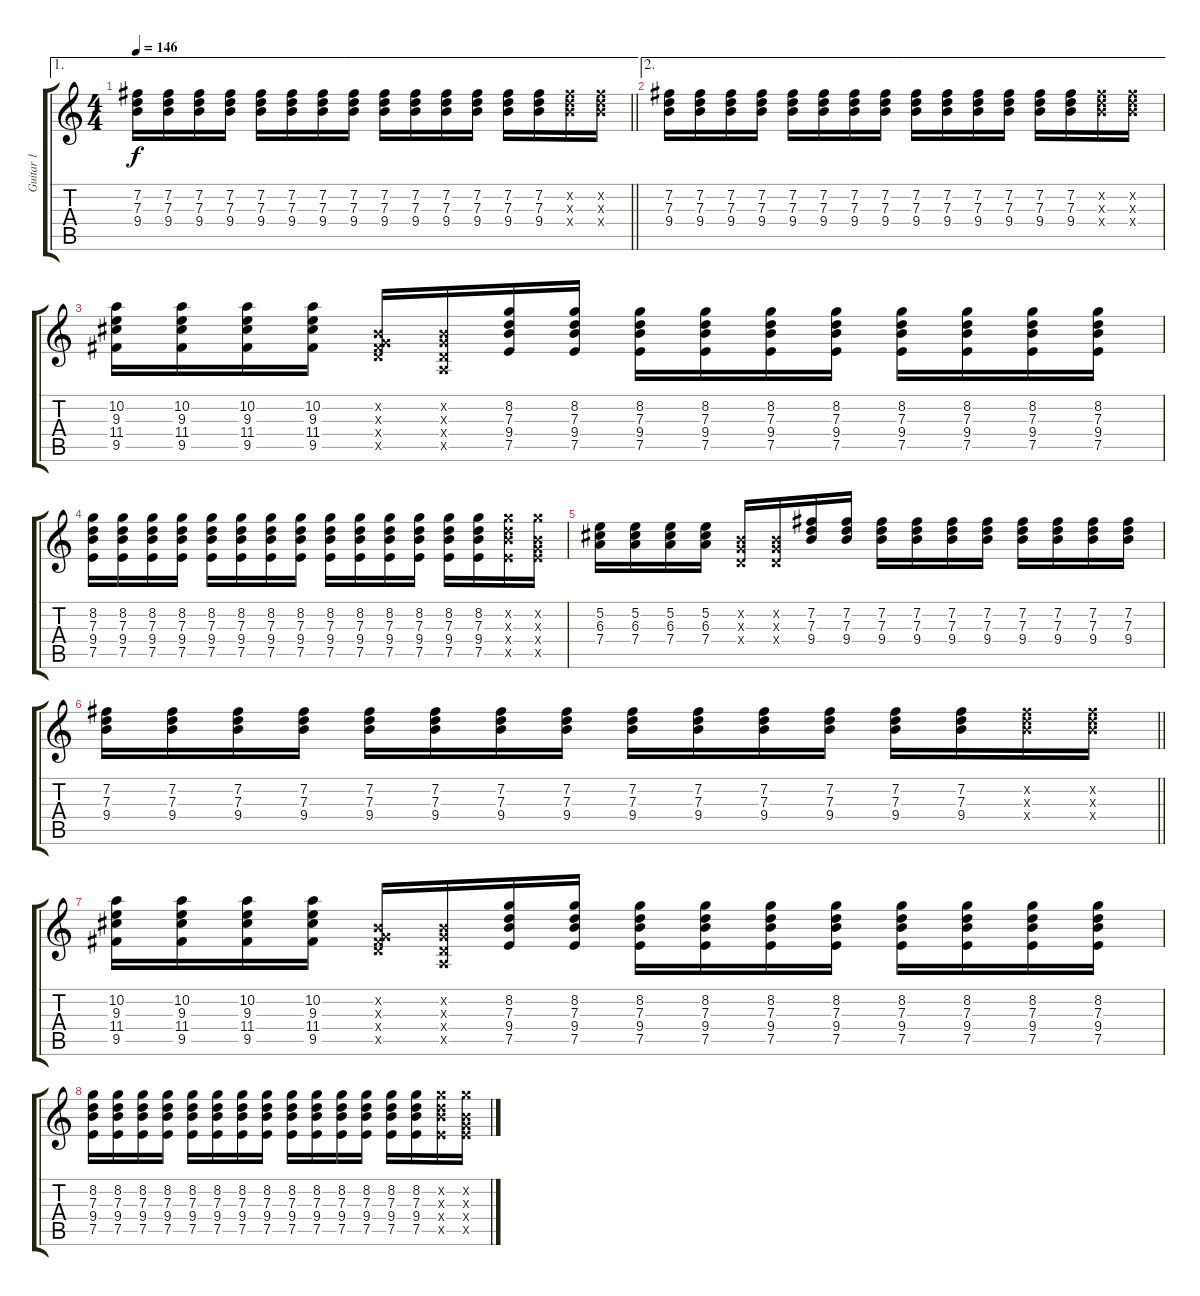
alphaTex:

\track ("Guitar 1" "Guitar 1") {instrument electricguitarjazz}
\staff {score tabs}
\tuning (E4 B3 G3 D3 A2 E2) {hide}
\ae 1
\ts (4 4)
\tempo 146
\clef g2
\barLineRight lightlight
\ks c
(7.2 7.3 9.4).16{dy f} (7.2 7.3 9.4).16 (7.2 7.3 9.4).16 (7.2 7.3 9.4).16 (7.2 7.3 9.4).16 (7.2 7.3 9.4).16 (7.2 7.3 9.4).16 (7.2 7.3 9.4).16 (7.2 7.3 9.4).16 (7.2 7.3 9.4).16 (7.2 7.3 9.4).16 (7.2 7.3 9.4).16 (7.2 7.3 9.4).16 (7.2 7.3 9.4).16 (7.2{x} 7.3{x} 9.4{x}).16 (7.2{x} 7.3{x} 9.4{x}).16 |
\ae 2
(7.2 7.3 9.4).16 (7.2 7.3 9.4).16 (7.2 7.3 9.4).16 (7.2 7.3 9.4).16 (7.2 7.3 9.4).16 (7.2 7.3 9.4).16 (7.2 7.3 9.4).16 (7.2 7.3 9.4).16 (7.2 7.3 9.4).16 (7.2 7.3 9.4).16 (7.2 7.3 9.4).16 (7.2 7.3 9.4).16 (7.2 7.3 9.4).16 (7.2 7.3 9.4).16 (7.2{x} 7.3{x} 9.4{x}).16 (7.2{x} 7.3{x} 9.4{x}).16 |
(10.2 9.3 11.4 9.5).16 (10.2 9.3 11.4 9.5).16 (10.2 9.3 11.4 9.5).16 (10.2 9.3 11.4 9.5).16 (0.2{x} 0.3{x} 0.4{x} 9.5{x}).16 (0.2{x} 0.3{x} 0.4{x} 0.5{x}).16 (8.2 7.3 9.4 7.5).16 (8.2 7.3 9.4 7.5).16 (8.2 7.3 9.4 7.5).16 (8.2 7.3 9.4 7.5).16 (8.2 7.3 9.4 7.5).16 (8.2 7.3 9.4 7.5).16 (8.2 7.3 9.4 7.5).16 (8.2 7.3 9.4 7.5).16 (8.2 7.3 9.4 7.5).16 (8.2 7.3 9.4 7.5).16 |
(8.2 7.3 9.4 7.5).16 (8.2 7.3 9.4 7.5).16 (8.2 7.3 9.4 7.5).16 (8.2 7.3 9.4 7.5).16 (8.2 7.3 9.4 7.5).16 (8.2 7.3 9.4 7.5).16 (8.2 7.3 9.4 7.5).16 (8.2 7.3 9.4 7.5).16 (8.2 7.3 9.4 7.5).16 (8.2 7.3 9.4 7.5).16 (8.2 7.3 9.4 7.5).16 (8.2 7.3 9.4 7.5).16 (8.2 7.3 9.4 7.5).16 (8.2 7.3 9.4 7.5).16 (8.2{x} 7.3{x} 9.4{x} 7.5{x}).16 (8.2{x} 0.3{x} 9.4{x} 7.5{x}).16 |
(5.2 6.3 7.4).16 (5.2 6.3 7.4).16 (5.2 6.3 7.4).16 (5.2 6.3 7.4).16 (0.2{x} 0.3{x} 0.4{x}).16 (0.2{x} 0.3{x} 0.4{x}).16 (7.2 7.3 9.4).16 (7.2 7.3 9.4).16 (7.2 7.3 9.4).16 (7.2 7.3 9.4).16 (7.2 7.3 9.4).16 (7.2 7.3 9.4).16 (7.2 7.3 9.4).16 (7.2 7.3 9.4).16 (7.2 7.3 9.4).16 (7.2 7.3 9.4).16 |
\barLineRight lightlight
(7.2 7.3 9.4).16 (7.2 7.3 9.4).16 (7.2 7.3 9.4).16 (7.2 7.3 9.4).16 (7.2 7.3 9.4).16 (7.2 7.3 9.4).16 (7.2 7.3 9.4).16 (7.2 7.3 9.4).16 (7.2 7.3 9.4).16 (7.2 7.3 9.4).16 (7.2 7.3 9.4).16 (7.2 7.3 9.4).16 (7.2 7.3 9.4).16 (7.2 7.3 9.4).16 (7.2{x} 7.3{x} 9.4{x}).16 (7.2{x} 7.3{x} 9.4{x}).16 |
(10.2 9.3 11.4 9.5).16 (10.2 9.3 11.4 9.5).16 (10.2 9.3 11.4 9.5).16 (10.2 9.3 11.4 9.5).16 (0.2{x} 0.3{x} 0.4{x} 9.5{x}).16 (0.2{x} 0.3{x} 0.4{x} 0.5{x}).16 (8.2 7.3 9.4 7.5).16 (8.2 7.3 9.4 7.5).16 (8.2 7.3 9.4 7.5).16 (8.2 7.3 9.4 7.5).16 (8.2 7.3 9.4 7.5).16 (8.2 7.3 9.4 7.5).16 (8.2 7.3 9.4 7.5).16 (8.2 7.3 9.4 7.5).16 (8.2 7.3 9.4 7.5).16 (8.2 7.3 9.4 7.5).16 |
(8.2 7.3 9.4 7.5).16 (8.2 7.3 9.4 7.5).16 (8.2 7.3 9.4 7.5).16 (8.2 7.3 9.4 7.5).16 (8.2 7.3 9.4 7.5).16 (8.2 7.3 9.4 7.5).16 (8.2 7.3 9.4 7.5).16 (8.2 7.3 9.4 7.5).16 (8.2 7.3 9.4 7.5).16 (8.2 7.3 9.4 7.5).16 (8.2 7.3 9.4 7.5).16 (8.2 7.3 9.4 7.5).16 (8.2 7.3 9.4 7.5).16 (8.2 7.3 9.4 7.5).16 (8.2{x} 7.3{x} 9.4{x} 7.5{x}).16 (8.2{x} 0.3{x} 9.4{x} 7.5{x}).16
